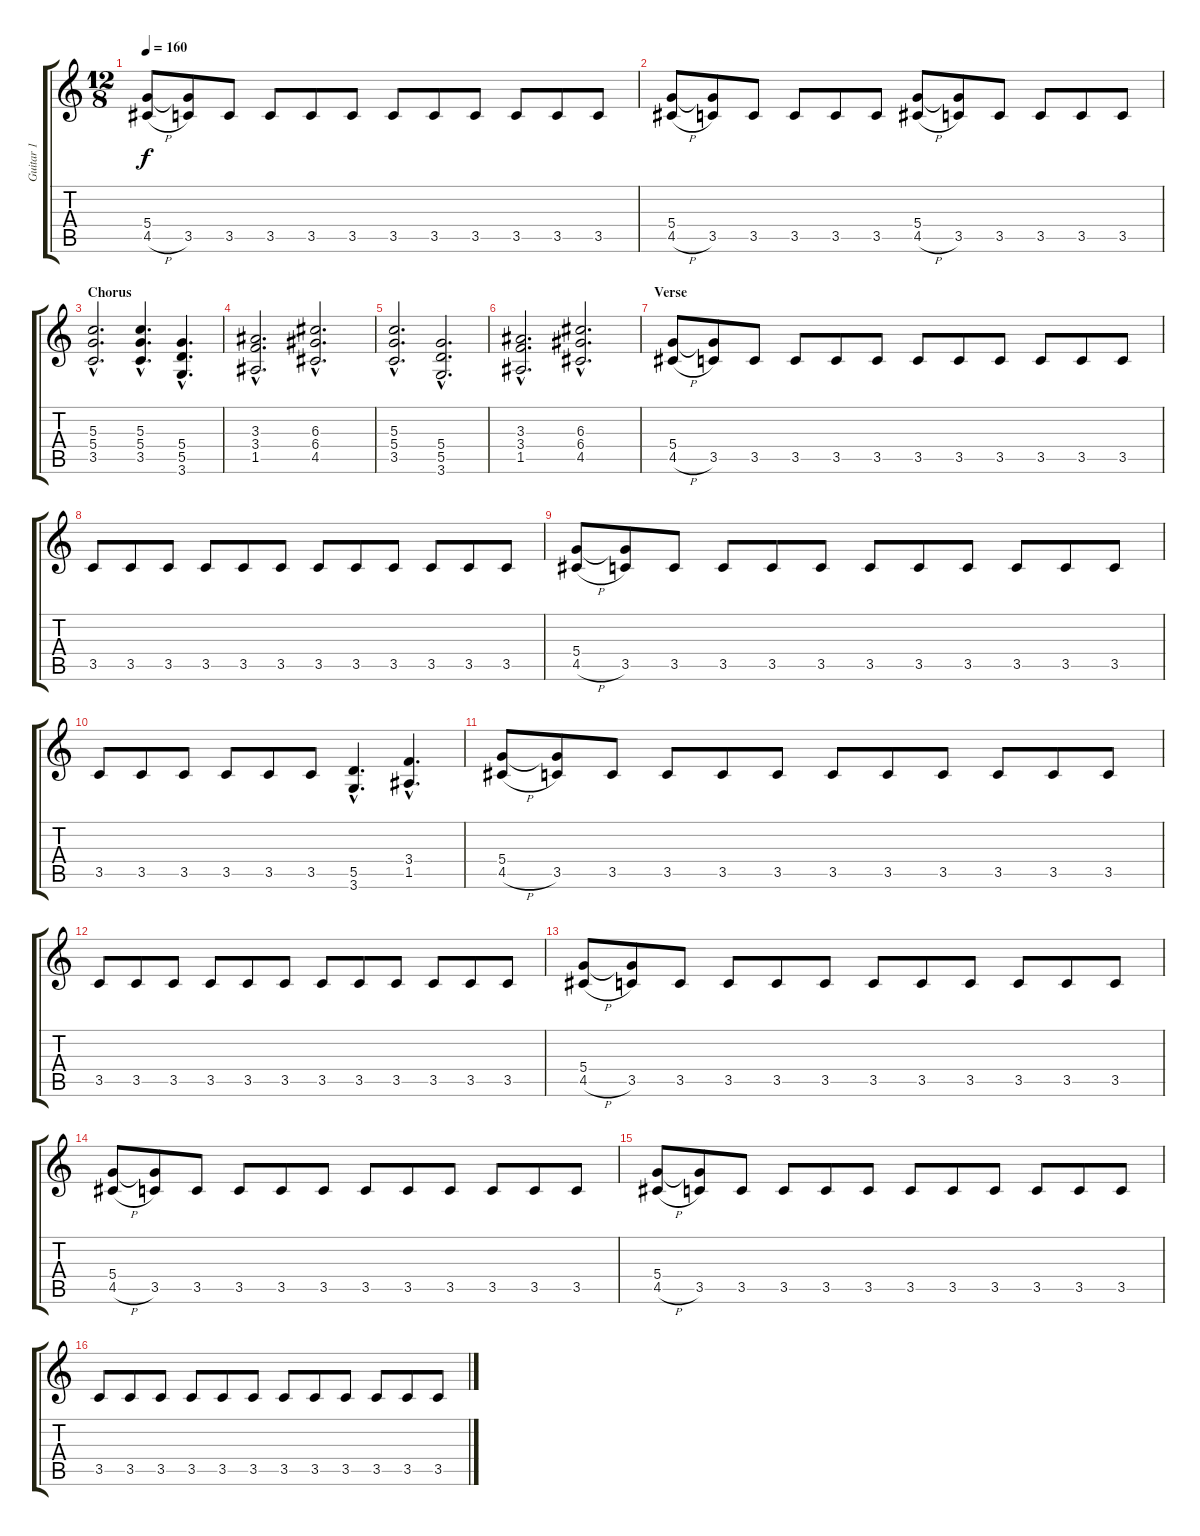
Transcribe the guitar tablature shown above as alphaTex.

\track ("Guitar 1" "Guitar 1") {instrument distortionguitar}
\staff {score tabs}
\tuning (E4 B3 G3 D3 A2 E2) {hide}
\ts (12 8)
\tempo 160
\clef g2
\ks c
(5.4 4.5{h}).8{dy f} (5.4{t} 3.5).8 3.5.8 3.5.8 3.5.8 3.5.8 3.5.8 3.5.8 3.5.8 3.5.8 3.5.8 3.5.8 |
(5.4 4.5{h}).8 (5.4{t} 3.5).8 3.5.8 3.5.8 3.5.8 3.5.8 (5.4 4.5{h}).8 (5.4{t} 3.5).8 3.5.8 3.5.8 3.5.8 3.5.8 |
\section ("" "Chorus")
(5.3{hac} 5.4{hac} 3.5{hac}).2{d} (5.3{hac} 5.4{hac} 3.5{hac}).4{d} (5.4{hac} 5.5{hac} 3.6{hac}).4{d} |
(3.3{hac} 3.4{hac} 1.5{hac}).2{d} (6.3{hac} 6.4{hac} 4.5{hac}).2{d} |
(5.3{hac} 5.4{hac} 3.5{hac}).2{d} (5.4{hac} 5.5{hac} 3.6{hac}).2{d} |
(3.3{hac} 3.4{hac} 1.5{hac}).2{d} (6.3{hac} 6.4{hac} 4.5{hac}).2{d} |
\section ("" "Verse")
(5.4 4.5{h}).8 (5.4{t} 3.5).8 3.5.8 3.5.8 3.5.8 3.5.8 3.5.8 3.5.8 3.5.8 3.5.8 3.5.8 3.5.8 |
3.5.8 3.5.8 3.5.8 3.5.8 3.5.8 3.5.8 3.5.8 3.5.8 3.5.8 3.5.8 3.5.8 3.5.8 |
(5.4 4.5{h}).8 (5.4{t} 3.5).8 3.5.8 3.5.8 3.5.8 3.5.8 3.5.8 3.5.8 3.5.8 3.5.8 3.5.8 3.5.8 |
3.5.8 3.5.8 3.5.8 3.5.8 3.5.8 3.5.8 (5.5{hac} 3.6{hac}).4{d} (3.4{hac} 1.5{hac}).4{d} |
(5.4 4.5{h}).8 (5.4{t} 3.5).8 3.5.8 3.5.8 3.5.8 3.5.8 3.5.8 3.5.8 3.5.8 3.5.8 3.5.8 3.5.8 |
3.5.8 3.5.8 3.5.8 3.5.8 3.5.8 3.5.8 3.5.8 3.5.8 3.5.8 3.5.8 3.5.8 3.5.8 |
(5.4 4.5{h}).8 (5.4{t} 3.5).8 3.5.8 3.5.8 3.5.8 3.5.8 3.5.8 3.5.8 3.5.8 3.5.8 3.5.8 3.5.8 |
(5.4 4.5{h}).8 (5.4{t} 3.5).8 3.5.8 3.5.8 3.5.8 3.5.8 3.5.8 3.5.8 3.5.8 3.5.8 3.5.8 3.5.8 |
(5.4 4.5{h}).8 (5.4{t} 3.5).8 3.5.8 3.5.8 3.5.8 3.5.8 3.5.8 3.5.8 3.5.8 3.5.8 3.5.8 3.5.8 |
3.5.8 3.5.8 3.5.8 3.5.8 3.5.8 3.5.8 3.5.8 3.5.8 3.5.8 3.5.8 3.5.8 3.5.8
